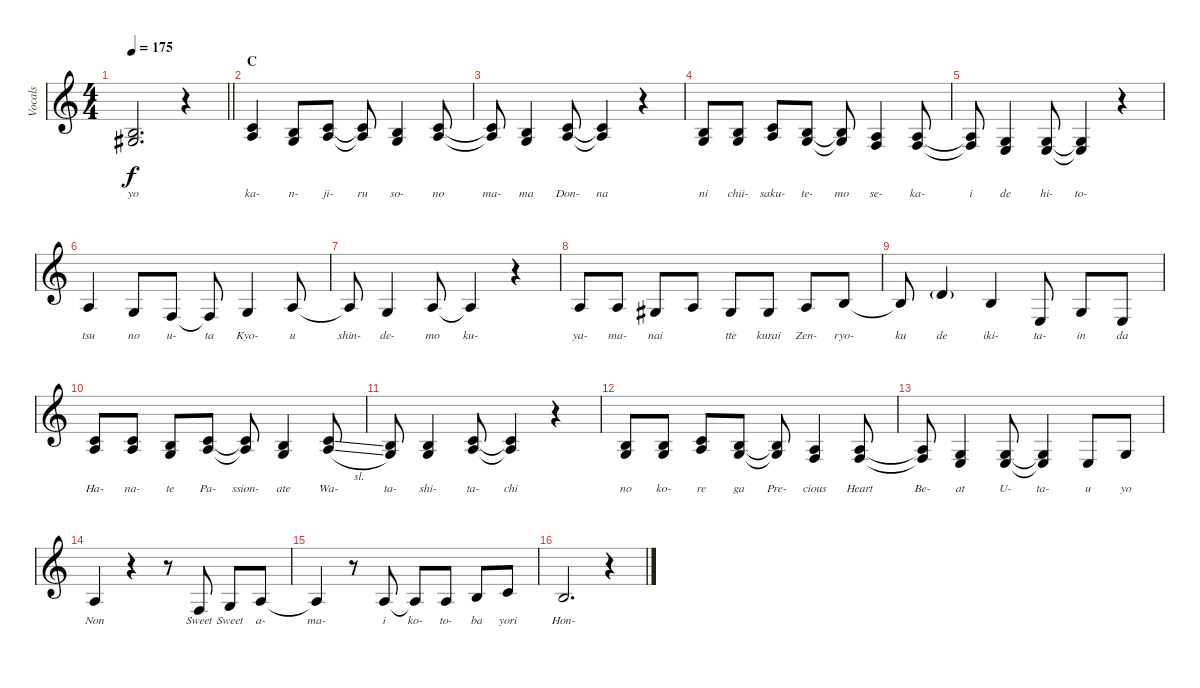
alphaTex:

\track ("Vocals" "Vocals") {mute instrument violin}
\staff {score}
\tuning (E4 B3 G3 D3 A2 E2) {hide}
\ts (4 4)
\tempo 175
\clef g2
\barLineRight lightlight
\ks c
(0.2{t} 1.3{t}).2{d lyrics (0 "yo") lyrics (1 "") lyrics (2 "") lyrics (3 "") lyrics (4 "") dy f} r.4 |
\section ("" "C")
(1.2 2.3).4{lyrics (0 "ka-") lyrics (1 "") lyrics (2 "") lyrics (3 "") lyrics (4 "")} (0.2 0.3).8{lyrics (0 "n-") lyrics (1 "") lyrics (2 "") lyrics (3 "") lyrics (4 "")} (1.2 2.3).8{lyrics (0 "ji-") lyrics (1 "") lyrics (2 "") lyrics (3 "") lyrics (4 "")} (1.2{t} 2.3{t}).8{lyrics (0 "ru") lyrics (1 "") lyrics (2 "") lyrics (3 "") lyrics (4 "")} (0.2 0.3).4{lyrics (0 "so-") lyrics (1 "") lyrics (2 "") lyrics (3 "") lyrics (4 "")} (1.2 2.3).8{lyrics (0 "no") lyrics (1 "") lyrics (2 "") lyrics (3 "") lyrics (4 "")} |
(1.2{t} 2.3{t}).8{lyrics (0 "ma-") lyrics (1 "") lyrics (2 "") lyrics (3 "") lyrics (4 "")} (0.2 0.3).4{lyrics (0 "ma") lyrics (1 "") lyrics (2 "") lyrics (3 "") lyrics (4 "")} (1.2 2.3).8{lyrics (0 "Don-") lyrics (1 "") lyrics (2 "") lyrics (3 "") lyrics (4 "")} (1.2{t} 2.3{t}).4{lyrics (0 "na") lyrics (1 "") lyrics (2 "") lyrics (3 "") lyrics (4 "")} r.4 |
(0.2 0.3).8{lyrics (0 "ni") lyrics (1 "") lyrics (2 "") lyrics (3 "") lyrics (4 "")} (0.2 0.3).8{lyrics (0 "chii-") lyrics (1 "") lyrics (2 "") lyrics (3 "") lyrics (4 "")} (1.2 2.3).8{lyrics (0 "saku-") lyrics (1 "") lyrics (2 "") lyrics (3 "") lyrics (4 "")} (0.2 0.3).8{lyrics (0 "te-") lyrics (1 "") lyrics (2 "") lyrics (3 "") lyrics (4 "")} (0.2{t} 0.3{t}).8{lyrics (0 "mo") lyrics (1 "") lyrics (2 "") lyrics (3 "") lyrics (4 "")} (2.3 3.4).4{lyrics (0 "se-") lyrics (1 "") lyrics (2 "") lyrics (3 "") lyrics (4 "")} (2.3 3.4).8{lyrics (0 "ka-") lyrics (1 "") lyrics (2 "") lyrics (3 "") lyrics (4 "")} |
(2.3{t} 3.4{t}).8{lyrics (0 "i") lyrics (1 "") lyrics (2 "") lyrics (3 "") lyrics (4 "")} (0.3 2.4).4{lyrics (0 "de") lyrics (1 "") lyrics (2 "") lyrics (3 "") lyrics (4 "")} (0.3 2.4).8{lyrics (0 "hi-") lyrics (1 "") lyrics (2 "") lyrics (3 "") lyrics (4 "")} (0.3{t} 2.4{t}).4{lyrics (0 "to-") lyrics (1 "") lyrics (2 "") lyrics (3 "") lyrics (4 "")} r.4 |
2.3.4{lyrics (0 "tsu") lyrics (1 "") lyrics (2 "") lyrics (3 "") lyrics (4 "")} 0.3.8{lyrics (0 "no") lyrics (1 "") lyrics (2 "") lyrics (3 "") lyrics (4 "")} 3.4.8{lyrics (0 "u-") lyrics (1 "") lyrics (2 "") lyrics (3 "") lyrics (4 "")} 3.4{t}.8{lyrics (0 "ta") lyrics (1 "") lyrics (2 "") lyrics (3 "") lyrics (4 "")} 0.3.4{lyrics (0 "Kyo-") lyrics (1 "") lyrics (2 "") lyrics (3 "") lyrics (4 "")} 2.3.8{lyrics (0 "u") lyrics (1 "") lyrics (2 "") lyrics (3 "") lyrics (4 "")} |
2.3{t}.8{lyrics (0 "shin-") lyrics (1 "") lyrics (2 "") lyrics (3 "") lyrics (4 "")} 0.3.4{lyrics (0 "de-") lyrics (1 "") lyrics (2 "") lyrics (3 "") lyrics (4 "")} 2.3.8{lyrics (0 "mo") lyrics (1 "") lyrics (2 "") lyrics (3 "") lyrics (4 "")} 2.3{t}.4{lyrics (0 "ku-") lyrics (1 "") lyrics (2 "") lyrics (3 "") lyrics (4 "")} r.4 |
2.3.8{lyrics (0 "ya-") lyrics (1 "") lyrics (2 "") lyrics (3 "") lyrics (4 "")} 2.3.8{lyrics (0 "ma-") lyrics (1 "") lyrics (2 "") lyrics (3 "") lyrics (4 "")} 1.3.8{lyrics (0 "nai") lyrics (1 "") lyrics (2 "") lyrics (3 "") lyrics (4 "")} 2.3.8{lyrics (0 "") lyrics (1 "") lyrics (2 "") lyrics (3 "") lyrics (4 "")} 1.3.8{lyrics (0 "tte") lyrics (1 "") lyrics (2 "") lyrics (3 "") lyrics (4 "")} 1.3.8{lyrics (0 "kurai") lyrics (1 "") lyrics (2 "") lyrics (3 "") lyrics (4 "")} 2.3.8{lyrics (0 "Zen-") lyrics (1 "") lyrics (2 "") lyrics (3 "") lyrics (4 "")} 0.2.8{lyrics (0 "ryo-") lyrics (1 "") lyrics (2 "") lyrics (3 "") lyrics (4 "")} |
0.2{t}.8{lyrics (0 "ku") lyrics (1 "") lyrics (2 "") lyrics (3 "") lyrics (4 "")} 3.2{g}.4{lyrics (0 "de") lyrics (1 "") lyrics (2 "") lyrics (3 "") lyrics (4 "")} 0.2.4{lyrics (0 "iki-") lyrics (1 "") lyrics (2 "") lyrics (3 "") lyrics (4 "")} 2.4.8{lyrics (0 "ta-") lyrics (1 "") lyrics (2 "") lyrics (3 "") lyrics (4 "")} 0.3.8{lyrics (0 "in") lyrics (1 "") lyrics (2 "") lyrics (3 "") lyrics (4 "")} 2.4.8{lyrics (0 "da") lyrics (1 "") lyrics (2 "") lyrics (3 "") lyrics (4 "")} |
(1.2 2.3).8{lyrics (0 "Ha-") lyrics (1 "") lyrics (2 "") lyrics (3 "") lyrics (4 "")} (1.2 2.3).8{lyrics (0 "na-") lyrics (1 "") lyrics (2 "") lyrics (3 "") lyrics (4 "")} (0.2 0.3).8{lyrics (0 "te") lyrics (1 "") lyrics (2 "") lyrics (3 "") lyrics (4 "")} (1.2 2.3).8{lyrics (0 "Pa-") lyrics (1 "") lyrics (2 "") lyrics (3 "") lyrics (4 "")} (1.2{t} 2.3{t}).8{lyrics (0 "ssion-") lyrics (1 "") lyrics (2 "") lyrics (3 "") lyrics (4 "")} (0.2 0.3).4{lyrics (0 "ate") lyrics (1 "") lyrics (2 "") lyrics (3 "") lyrics (4 "")} (1.2{sl} 2.3{sl}).8{lyrics (0 "Wa-") lyrics (1 "") lyrics (2 "") lyrics (3 "") lyrics (4 "")} |
(0.2 0.3).8{lyrics (0 "ta-") lyrics (1 "") lyrics (2 "") lyrics (3 "") lyrics (4 "")} (0.2 0.3).4{lyrics (0 "shi-") lyrics (1 "") lyrics (2 "") lyrics (3 "") lyrics (4 "")} (1.2 2.3).8{lyrics (0 "ta-") lyrics (1 "") lyrics (2 "") lyrics (3 "") lyrics (4 "")} (1.2{t} 2.3{t}).4{lyrics (0 "chi") lyrics (1 "") lyrics (2 "") lyrics (3 "") lyrics (4 "")} r.4 |
(0.2 0.3).8{lyrics (0 "no") lyrics (1 "") lyrics (2 "") lyrics (3 "") lyrics (4 "")} (0.2 0.3).8{lyrics (0 "ko-") lyrics (1 "") lyrics (2 "") lyrics (3 "") lyrics (4 "")} (1.2 2.3).8{lyrics (0 "re") lyrics (1 "") lyrics (2 "") lyrics (3 "") lyrics (4 "")} (0.2 0.3).8{lyrics (0 "ga") lyrics (1 "") lyrics (2 "") lyrics (3 "") lyrics (4 "")} (0.2{t} 0.3{t}).8{lyrics (0 "Pre-") lyrics (1 "") lyrics (2 "") lyrics (3 "") lyrics (4 "")} (2.3 3.4).4{lyrics (0 "cious") lyrics (1 "") lyrics (2 "") lyrics (3 "") lyrics (4 "")} (2.3 3.4).8{lyrics (0 "Heart") lyrics (1 "") lyrics (2 "") lyrics (3 "") lyrics (4 "")} |
(2.3{t} 3.4{t}).8{lyrics (0 "Be-") lyrics (1 "") lyrics (2 "") lyrics (3 "") lyrics (4 "")} (0.3 2.4).4{lyrics (0 "at") lyrics (1 "") lyrics (2 "") lyrics (3 "") lyrics (4 "")} (0.3 2.4).8{lyrics (0 "U-") lyrics (1 "") lyrics (2 "") lyrics (3 "") lyrics (4 "")} (0.3{t} 2.4{t}).4{lyrics (0 "ta-") lyrics (1 "") lyrics (2 "") lyrics (3 "") lyrics (4 "")} 2.4.8{lyrics (0 "u") lyrics (1 "") lyrics (2 "") lyrics (3 "") lyrics (4 "")} 0.3.8{lyrics (0 "yo") lyrics (1 "") lyrics (2 "") lyrics (3 "") lyrics (4 "")} |
2.3.4{lyrics (0 "Non") lyrics (1 "") lyrics (2 "") lyrics (3 "") lyrics (4 "")} r.4 r.8 3.4.8{lyrics (0 "Sweet") lyrics (1 "") lyrics (2 "") lyrics (3 "") lyrics (4 "")} 0.3.8{lyrics (0 "Sweet") lyrics (1 "") lyrics (2 "") lyrics (3 "") lyrics (4 "")} 2.3.8{lyrics (0 "a-") lyrics (1 "") lyrics (2 "") lyrics (3 "") lyrics (4 "")} |
2.3{t}.4{lyrics (0 "ma-") lyrics (1 "") lyrics (2 "") lyrics (3 "") lyrics (4 "")} r.8 2.3.8{lyrics (0 "i") lyrics (1 "") lyrics (2 "") lyrics (3 "") lyrics (4 "")} 2.3{t}.8{lyrics (0 "ko-") lyrics (1 "") lyrics (2 "") lyrics (3 "") lyrics (4 "")} 2.3.8{lyrics (0 "to-") lyrics (1 "") lyrics (2 "") lyrics (3 "") lyrics (4 "")} 0.2.8{lyrics (0 "ba") lyrics (1 "") lyrics (2 "") lyrics (3 "") lyrics (4 "")} 1.2.8{lyrics (0 "yori") lyrics (1 "") lyrics (2 "") lyrics (3 "") lyrics (4 "")} |
0.2.2{d lyrics (0 "Hon-") lyrics (1 "") lyrics (2 "") lyrics (3 "") lyrics (4 "")} r.4
